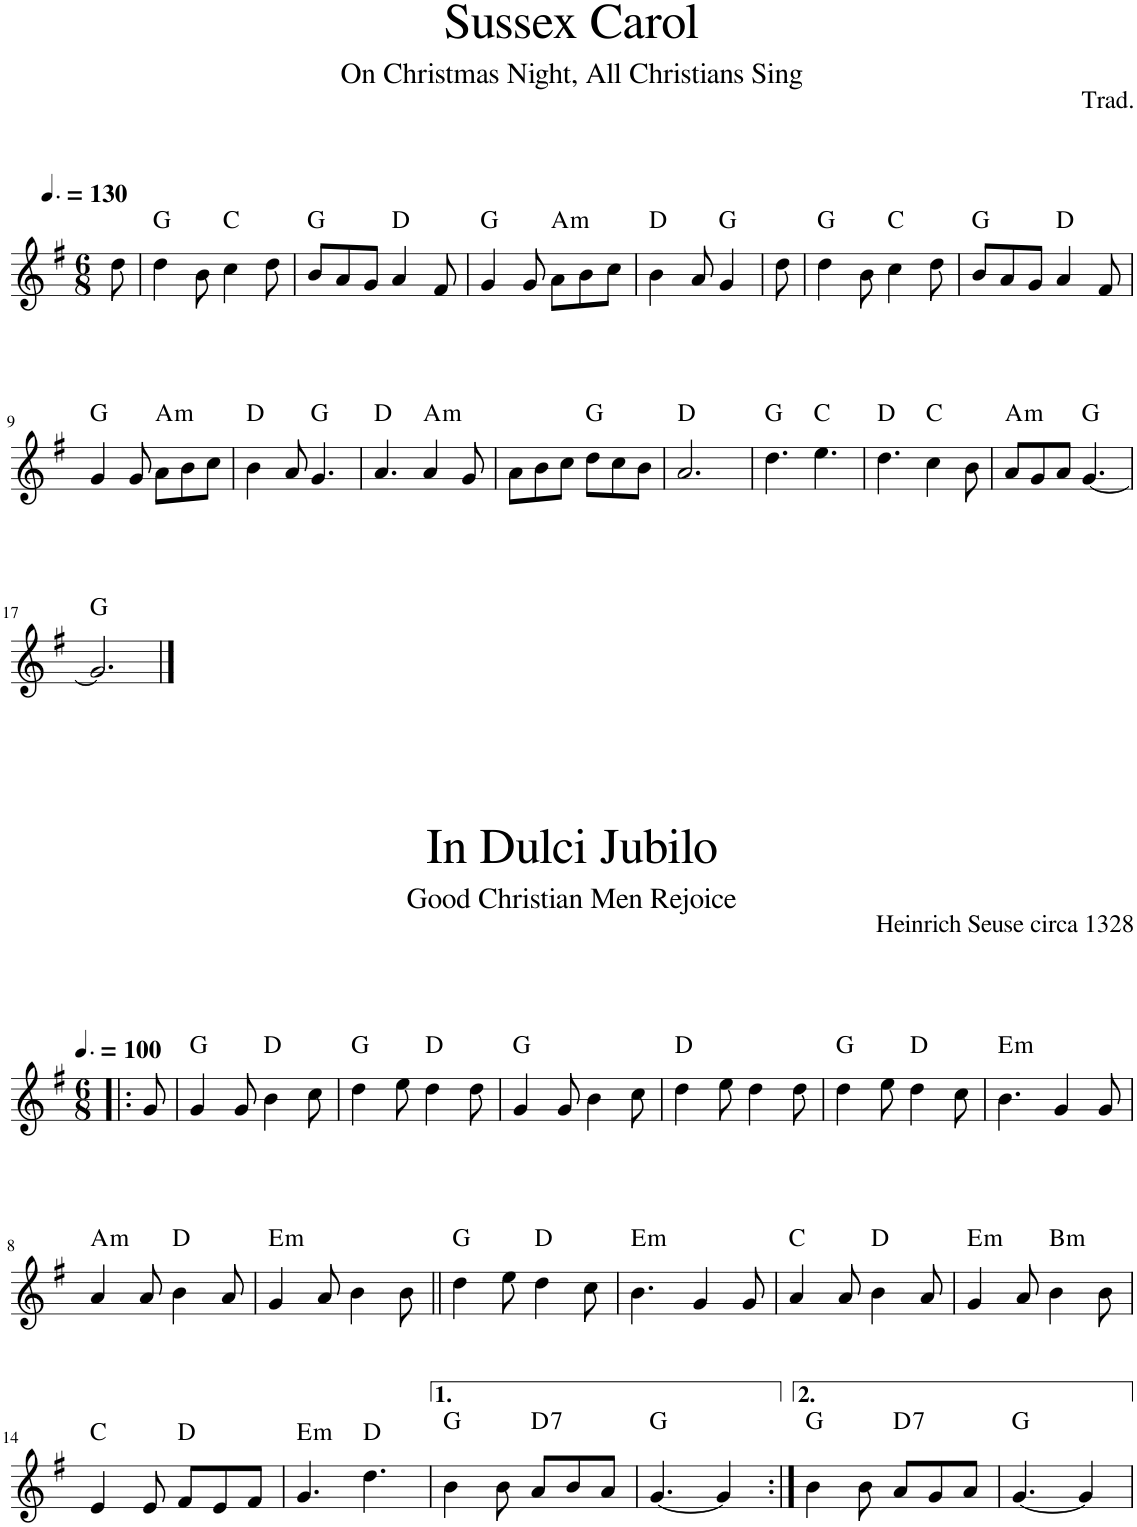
**kern	**harte
*part1	*part1
*staff1	*
*I"Piano	*
*I'Pno	*
*clefG2	*
*k[f#]	*
*G:	*
*M6/8	*
*MM195	*
=1	=1
8dd\	.
=2	=2
4dd\	G:maj
8b\	.
4cc\	C:maj
8dd\	.
=3	=3
8b/L	G:maj
8a/	.
8g/J	.
4a/	D:maj
8f#/	.
=4	=4
4g/	G:maj
8g/	.
!	!LO:H:kt=m
8a\L	A:min
8b\	.
8cc\J	.
=5	=5
4b\	D:maj
8a/	.
4g/	G:maj
=6	=6
8dd\	.
=7	=7
4dd\	G:maj
8b\	.
4cc\	C:maj
8dd\	.
=8	=8
8b/L	G:maj
8a/	.
8g/J	.
4a/	D:maj
8f#/	.
!!LO:LB:g=z
=9	=9
4g/	G:maj
8g/	.
!	!LO:H:kt=m
8a\L	A:min
8b\	.
8cc\J	.
=10	=10
4b\	D:maj
8a/	.
4.g/	G:maj
=11	=11
4.a/	D:maj
!	!LO:H:kt=m
4a/	A:min
8g/	.
=12	=12
8a\L	.
8b\	.
8cc\J	.
8dd\L	G:maj
8cc\	.
8b\J	.
=13	=13
2.a/	D:maj
=14	=14
4.dd\	G:maj
4.ee\	C:maj
=15	=15
4.dd\	D:maj
4cc\	C:maj
8b\	.
=16	=16
!	!LO:H:kt=m
8a/L	A:min
8g/	.
8a/J	.
[4.g/	G:maj
!!LO:LB:g=z
=17	=17
2.g/]	G:maj
!!LO:LB:g=z
=1|!:	=1|!:
*k[f#]	*
*G:	*
*M6/8	*
*MM150	*
8g/	.
=2	=2
4g/	G:maj
8g/	.
4b\	D:maj
8cc\	.
=3	=3
4dd\	G:maj
8ee\	.
4dd\	D:maj
8dd\	.
=4	=4
4g/	G:maj
8g/	.
4b\	.
8cc\	.
=5	=5
4dd\	D:maj
8ee\	.
4dd\	.
8dd\	.
=6	=6
4dd\	G:maj
8ee\	.
4dd\	D:maj
8cc\	.
=7	=7
!	!LO:H:kt=m
4.b\	E:min
4g/	.
8g/	.
!!LO:LB:g=z
=8	=8
!	!LO:H:kt=m
4a/	A:min
8a/	.
4b\	D:maj
8a/	.
=9	=9
!	!LO:H:kt=m
4g/	E:min
8a/	.
4b\	.
8b\	.
=10||	=10||
4dd\	G:maj
8ee\	.
4dd\	D:maj
8cc\	.
=11	=11
!	!LO:H:kt=m
4.b\	E:min
4g/	.
8g/	.
=12	=12
4a/	C:maj
8a/	.
4b\	D:maj
8a/	.
=13	=13
!	!LO:H:kt=m
4g/	E:min
8a/	.
!	!LO:H:kt=m
4b\	B:min
8b\	.
!!LO:LB:g=z
=14	=14
4e/	C:maj
8e/	.
8f#/L	D:maj
8e/	.
8f#/J	.
=15	=15
!	!LO:H:kt=m
4.g/	E:min
4.dd\	D:maj
=16	=16
4b\	G:maj
8b\	.
!	!LO:H:kt=7
8a/L	D:7
8b/	.
8a/J	.
=17	=17
[4.g/	G:maj
4g/]	.
=18:|!	=18:|!
4b\	G:maj
8b\	.
!	!LO:H:kt=7
8a/L	D:7
8g/	.
8a/J	.
=19	=19
[4.g/	G:maj
4g/]	.
=	=
*-	*-
